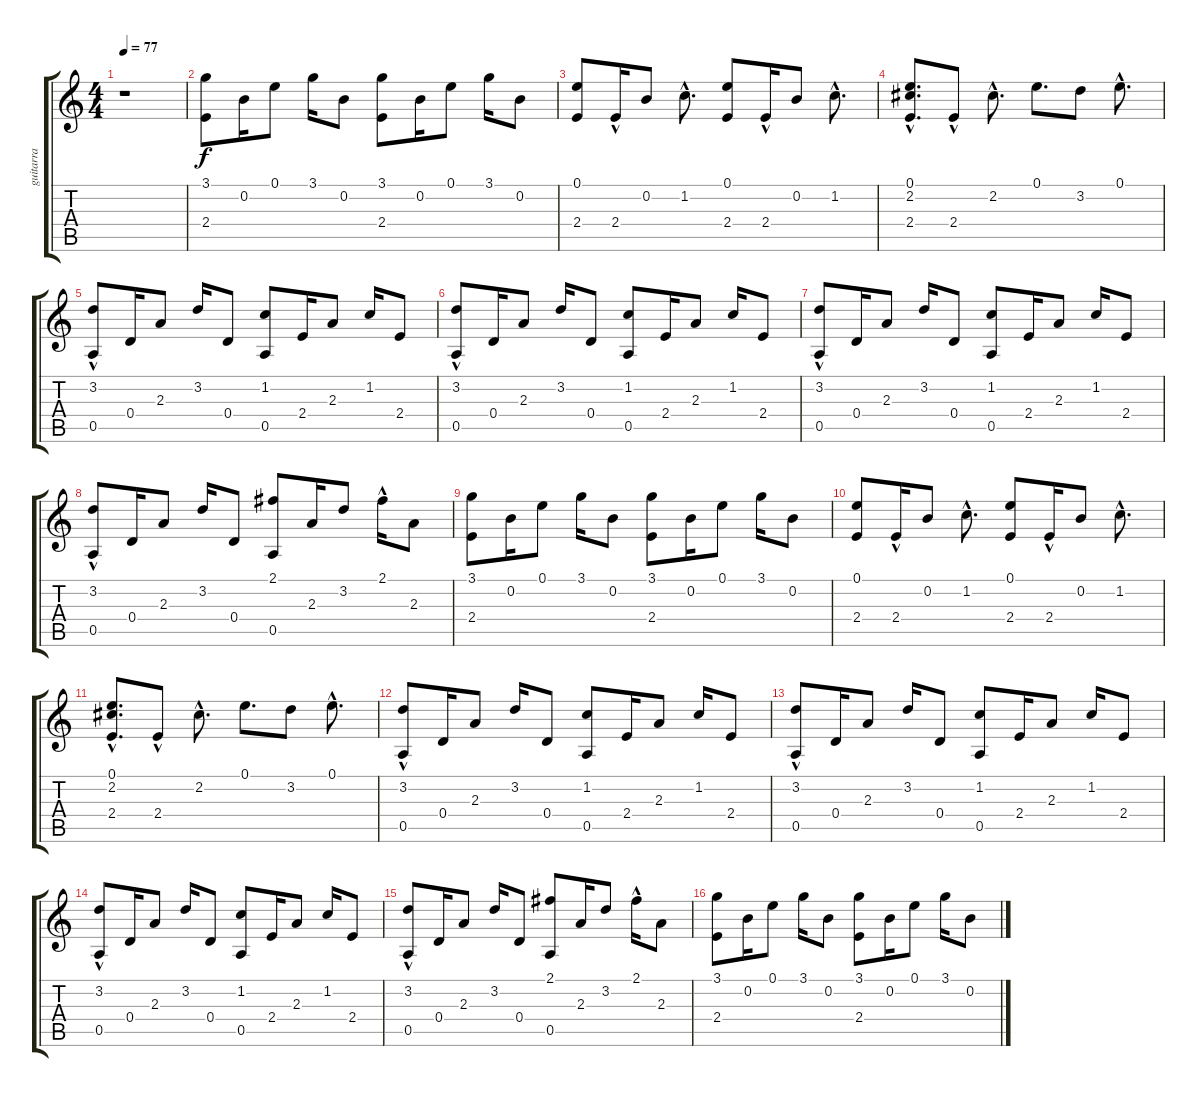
\track ("guitarra" "guitarra") {instrument acousticguitarnylon}
\staff {score tabs}
\tuning (E4 B3 G3 D3 A2 E2) {hide}
\ts (4 4)
\tempo 77
\clef g2
\ks c
r.1{dy f instrument acousticguitarnylon} |
(3.1 2.4).8 0.2.16 0.1.8 3.1.16 0.2.8 (3.1 2.4).8 0.2.16 0.1.8 3.1.16 0.2.8 |
(0.1 2.4).8 2.4{hac}.16 0.2.8 1.2{hac}.8{d} (0.1 2.4).8 2.4{hac}.16 0.2.8 1.2{hac}.8{d} |
(0.1 2.2 2.4{hac}).8{d} 2.4{hac}.8 2.2{hac}.8{d} 0.1.8{d} 3.2.8 0.1{hac}.8{d} |
(3.2{hac} 0.5).8 0.4.16 2.3.8 3.2.16 0.4.8 (1.2 0.5).8 2.4.16 2.3.8 1.2.16 2.4.8 |
(3.2{hac} 0.5).8 0.4.16 2.3.8 3.2.16 0.4.8 (1.2 0.5).8 2.4.16 2.3.8 1.2.16 2.4.8 |
(3.2{hac} 0.5).8 0.4.16 2.3.8 3.2.16 0.4.8 (1.2 0.5).8 2.4.16 2.3.8 1.2.16 2.4.8 |
(3.2{hac} 0.5).8 0.4.16 2.3.8 3.2.16 0.4.8 (2.1 0.5).8 2.3.16 3.2.8 2.1{hac}.16 2.3.8 |
(3.1 2.4).8 0.2.16 0.1.8 3.1.16 0.2.8 (3.1 2.4).8 0.2.16 0.1.8 3.1.16 0.2.8 |
(0.1 2.4).8 2.4{hac}.16 0.2.8 1.2{hac}.8{d} (0.1 2.4).8 2.4{hac}.16 0.2.8 1.2{hac}.8{d} |
(0.1 2.2 2.4{hac}).8{d} 2.4{hac}.8 2.2{hac}.8{d} 0.1.8{d} 3.2.8 0.1{hac}.8{d} |
(3.2{hac} 0.5).8 0.4.16 2.3.8 3.2.16 0.4.8 (1.2 0.5).8 2.4.16 2.3.8 1.2.16 2.4.8 |
(3.2{hac} 0.5).8 0.4.16 2.3.8 3.2.16 0.4.8 (1.2 0.5).8 2.4.16 2.3.8 1.2.16 2.4.8 |
(3.2{hac} 0.5).8 0.4.16 2.3.8 3.2.16 0.4.8 (1.2 0.5).8 2.4.16 2.3.8 1.2.16 2.4.8 |
(3.2{hac} 0.5).8 0.4.16 2.3.8 3.2.16 0.4.8 (2.1 0.5).8 2.3.16 3.2.8 2.1{hac}.16 2.3.8 |
(3.1 2.4).8 0.2.16 0.1.8 3.1.16 0.2.8 (3.1 2.4).8 0.2.16 0.1.8 3.1.16 0.2.8
